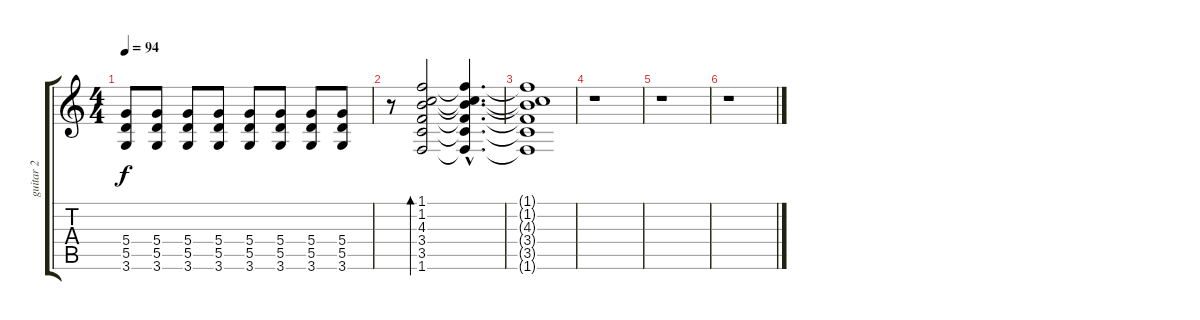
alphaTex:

\track ("guitar 2" "guitar 2") {instrument acousticguitarsteel}
\staff {score tabs}
\tuning (E4 B3 G3 D3 A2 E2) {hide}
\ts (4 4)
\tempo 94
\clef g2
\ks c
(5.4 5.5 3.6).8{dy f} (5.4 5.5 3.6).8 (5.4 5.5 3.6).8 (5.4 5.5 3.6).8 (5.4 5.5 3.6).8 (5.4 5.5 3.6).8 (5.4 5.5 3.6).8 (5.4 5.5 3.6).8 |
r.8 (1.1 1.2 4.3 3.4 3.5 1.6).2{bd 240} (1.1{hac t} 1.2{hac t} 4.3{hac t} 3.4{hac t} 3.5{hac t} 1.6{hac t}).4{d} |
(1.1{t} 1.2{t} 4.3{t} 3.4{t} 3.5{t} 1.6{t}).1 |
r.1 |
r.1 |
r.1
